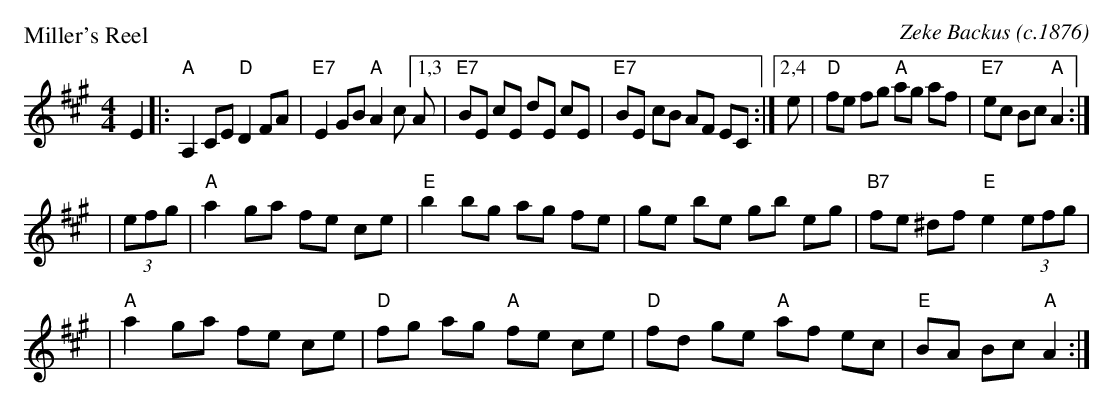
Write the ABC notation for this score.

X:1
P: Miller's Reel
C: Zeke Backus (c.1876)
M: 4/4
L: 1/8
K: A
E2 \
|: "A"A,2 CE "D"D2 FA | "E7"E2 GB "A"A2 c [1,3 A | "E7"BE cE dE cE | "E7"BE cB AF EC \
                                        :|[2,4 e | "D"fe fg "A"ag af | "E7"ec Bc "A"A2 :|
| (3efg \
| "A"a2 ga fe ce | "E"b2 bg ag fe | ge be gb eg | "B7"fe ^df "E"e2 (3efg |
| "A"a2 ga fe ce | "D"fg ag "A"fe ce | "D"fd ge "A"af ec | "E"BA Bc "A"A2 :|
